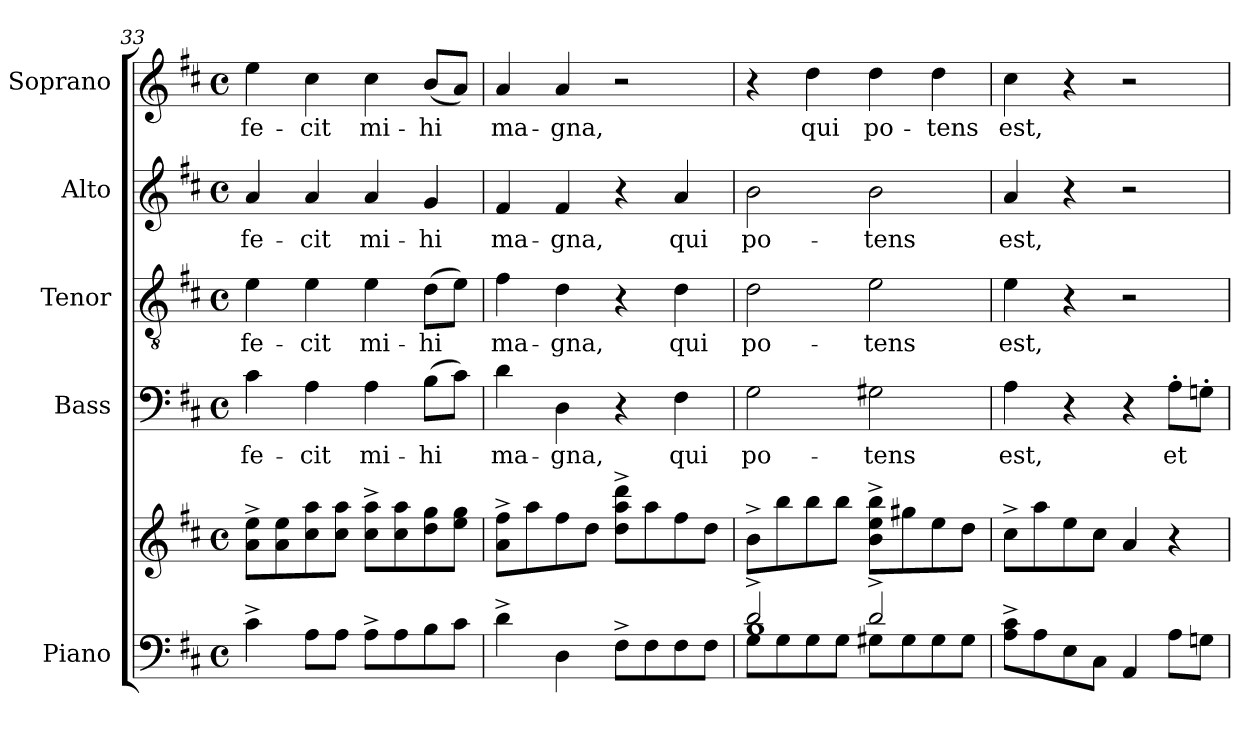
**kern	**kern	**kern	**text	**kern	**text	**kern	**text	**kern	**text
*part5	*part5	*part4	*part4	*part3	*part3	*part2	*part2	*part1	*part1
*staff6	*staff5	*staff4	*staff4	*staff3	*staff3	*staff2	*staff2	*staff1	*staff1
*I"Piano	*	*I"Bass	*	*I"Tenor	*	*I"Alto	*	*I"Soprano	*
*I'Pno.	*	*I'B.	*	*I'T.	*	*I'A.	*	*I'S.	*
*clefF4	*clefG2	*clefF4	*	*clefGv2	*	*clefG2	*	*clefG2	*
*	*	*	*	*ITrd7c12	*	*	*	*	*
*k[f#c#]	*k[f#c#]	*k[f#c#]	*	*k[f#c#]	*	*k[f#c#]	*	*k[f#c#]	*
*D:	*D:	*D:	*	*D:	*	*D:	*	*D:	*
*M4/4	*M4/4	*M4/4	*	*M4/4	*	*M4/4	*	*M4/4	*
*met(c)	*met(c)	*met(c)	*	*met(c)	*	*met(c)	*	*met(c)	*
=33	=33	=33	=33	=33	=33	=33	=33	=33	=33
!	!	!	!LO:LY:b:color=#000000	!	!	!	!	!	!
!	!	!	!	!	!LO:LY:b:color=#000000	!	!	!	!
!	!	!	!	!	!	!	!LO:LY:b:color=#000000	!	!
!	!	!	!	!	!	!	!	!	!LO:LY:b:color=#000000
4c#^i\	8ai\^ 8eei^L	4c#i\	fe-	4Ei\	fe-	4ai/	fe-	4eei\	fe-
.	8ai\ 8eei	.	.	.	.	.	.	.	.
!	!	!	!LO:LY:b:color=#000000	!	!	!	!	!	!
!	!	!	!	!	!LO:LY:b:color=#000000	!	!	!	!
!	!	!	!	!	!	!	!LO:LY:b:color=#000000	!	!
!	!	!	!	!	!	!	!	!	!LO:LY:b:color=#000000
8Ai\L	8cc#i\ 8aai	4Ai\	-cit	4Ei\	-cit	4ai/	-cit	4cc#i\	-cit
8Ai\J	8cc#i\ 8aaiJ	.	.	.	.	.	.	.	.
!	!	!	!LO:LY:b:color=#000000	!	!	!	!	!	!
!	!	!	!	!	!LO:LY:b:color=#000000	!	!	!	!
!	!	!	!	!	!	!	!LO:LY:b:color=#000000	!	!
!	!	!	!	!	!	!	!	!	!LO:LY:b:color=#000000
8A^i\L	8cc#i\^ 8aai^L	4Ai\	mi-	4Ei\	mi-	4ai/	mi-	4cc#i\	mi-
8Ai\	8cc#i\ 8aai	.	.	.	.	.	.	.	.
!	!	!	!LO:LY:b:color=#000000	!	!	!	!	!	!
!	!	!	!	!	!LO:LY:b:color=#000000	!	!	!	!
!	!	!	!	!	!	!	!LO:LY:b:color=#000000	!	!
!	!	!	!	!	!	!	!	!	!LO:LY:b:color=#000000
8Bi\	8ddi\ 8ggi	(8Bi\L	-hi	(8Di\L	-hi	4gi/	-hi	(8bi/L	-hi
8c#i\J	8eei\ 8ggiJ	8c#i\J)	.	8Ei\J)	.	.	.	8ai/J)	.
=34	=34	=34	=34	=34	=34	=34	=34	=34	=34
!	!	!	!LO:LY:b:color=#000000	!	!	!	!	!	!
!	!	!	!	!	!LO:LY:b:color=#000000	!	!	!	!
!	!	!	!	!	!	!	!LO:LY:b:color=#000000	!	!
!	!	!	!	!	!	!	!	!	!LO:LY:b:color=#000000
4d^i\	8ai\^ 8ff#i^L	4di\	ma-	4F#i\	ma-	4f#i/	ma-	4ai/	ma-
.	8aai\	.	.	.	.	.	.	.	.
!	!	!	!LO:LY:b:color=#000000	!	!	!	!	!	!
!	!	!	!	!	!LO:LY:b:color=#000000	!	!	!	!
!	!	!	!	!	!	!	!LO:LY:b:color=#000000	!	!
!	!	!	!	!	!	!	!	!	!LO:LY:b:color=#000000
4Di\	8ff#i\	4Di\	-gna,	4Di\	-gna,	4f#i/	-gna,	4ai/	-gna,
.	8ddi\J	.	.	.	.	.	.	.	.
8F#^i\L	8ddi\^ 8aai^ 8dddi^L	4r	.	4r	.	4r	.	2r	.
8F#i\	8aai\	.	.	.	.	.	.	.	.
!	!	!	!LO:LY:b:color=#000000	!	!	!	!	!	!
!	!	!	!	!	!LO:LY:b:color=#000000	!	!	!	!
!	!	!	!	!	!	!	!LO:LY:b:color=#000000	!	!
8F#i\	8ff#i\	4F#i\	qui	4Di\	qui	4ai/	qui	.	.
8F#i\J	8ddi\J	.	.	.	.	.	.	.	.
!!LO:PB:g=z
=35	=35	=35	=35	=35	=35	=35	=35	=35	=35
*^	*	*	*	*	*	*	*	*	*
*	*^	*	*	*	*	*	*	*	*	*
!	!	!	!	!	!LO:LY:b:color=#000000	!	!	!	!	!	!
!	!	!	!	!	!	!	!LO:LY:b:color=#000000	!	!	!	!
!	!	!	!	!	!	!	!	!	!LO:LY:b:color=#000000	!	!
2d^i/	1Bi	8Gi\L	8b^i\L	2Gi\	po-	2Di\	po-	2bi\	po-	4r	.
.	.	8Gi\	8bbi\	.	.	.	.	.	.	.	.
!	!	!	!	!	!	!	!	!	!	!	!LO:LY:b:color=#000000
.	.	8Gi\	8bbi\	.	.	.	.	.	.	4ddi\	qui
.	.	8Gi\J	8bbi\J	.	.	.	.	.	.	.	.
!	!	!	!	!	!LO:LY:b:color=#000000	!	!	!	!	!	!
!	!	!	!	!	!	!	!LO:LY:b:color=#000000	!	!	!	!
!	!	!	!	!	!	!	!	!	!LO:LY:b:color=#000000	!	!
!	!	!	!	!	!	!	!	!	!	!	!LO:LY:b:color=#000000
2d^i/	.	8G#Xi\L	8bi\^ 8eei^ 8bbi^L	2G#Xi\	-tens	2Ei\	-tens	2bi\	-tens	4ddi\	po-
.	.	8G#i\	8gg#Xi\	.	.	.	.	.	.	.	.
!	!	!	!	!	!	!	!	!	!	!	!LO:LY:b:color=#000000
.	.	8G#i\	8eei\	.	.	.	.	.	.	4ddi\	-tens
.	.	8G#i\J	8ddi\J	.	.	.	.	.	.	.	.
*v	*v	*v	*	*	*	*	*	*	*	*	*
=36	=36	=36	=36	=36	=36	=36	=36	=36	=36
*^	*	*	*	*	*	*	*	*	*
*	*^	*	*	*	*	*	*	*	*	*
!	!	!	!	!	!LO:LY:b:color=#000000	!	!	!	!	!	!
*v	*v	*v	*	*	*	*	*	*	*	*	*
*^	*	*	*	*	*	*	*	*	*
*	*^	*	*	*	*	*	*	*	*	*
!	!	!	!	!	!	!	!LO:LY:b:color=#000000	!	!	!	!
*v	*v	*v	*	*	*	*	*	*	*	*	*
*^	*	*	*	*	*	*	*	*	*
*	*^	*	*	*	*	*	*	*	*	*
!	!	!	!	!	!	!	!	!	!LO:LY:b:color=#000000	!	!
*v	*v	*v	*	*	*	*	*	*	*	*	*
*^	*	*	*	*	*	*	*	*	*
*	*^	*	*	*	*	*	*	*	*	*
!	!	!	!	!	!	!	!	!	!	!	!LO:LY:b:color=#000000
*v	*v	*v	*	*	*	*	*	*	*	*	*
8Ai\^ 8c#i^L	8cc#^i\L	4Ai\	est,	4Ei\	est,	4ai/	est,	4cc#i\	est,
8Ai\	8aai\	.	.	.	.	.	.	.	.
8Ei\	8eei\	4r	.	4r	.	4r	.	4r	.
8C#i\J	8cc#i\J	.	.	.	.	.	.	.	.
4AAi/	4ai/	4r	.	2r	.	2r	.	2r	.
!	!	!	!LO:LY:b:color=#000000	!	!	!	!	!	!
8Ai\L	4r	8A'i\L	et	.	.	.	.	.	.
8Gni\J	.	8Gn'i\J	.	.	.	.	.	.	.
=	=	=	=	=	=	=	=	=	=
*-	*-	*-	*-	*-	*-	*-	*-	*-	*-
